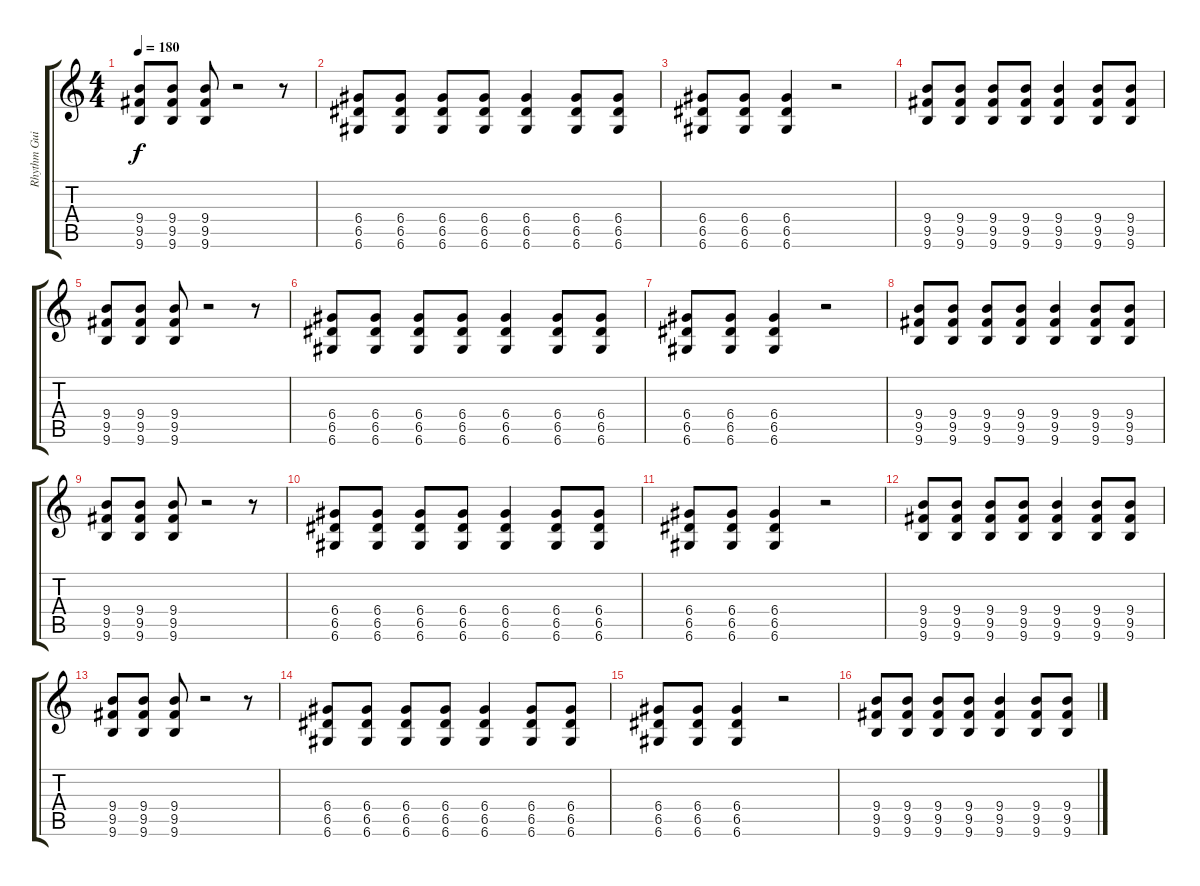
\track ("Rhythm Guitar" "Rhythm Gui") {instrument overdrivenguitar}
\staff {score tabs}
\tuning (E4 B3 G3 D3 A2 D2) {hide}
\ts (4 4)
\tempo 180
\clef g2
\ks c
(9.4 9.5 9.6).8{dy f} (9.4 9.5 9.6).8 (9.4 9.5 9.6).8 r.2 r.8 |
(6.4 6.5 6.6).8 (6.4 6.5 6.6).8 (6.4 6.5 6.6).8 (6.4 6.5 6.6).8 (6.4 6.5 6.6).4 (6.4 6.5 6.6).8 (6.4 6.5 6.6).8 |
(6.4 6.5 6.6).8 (6.4 6.5 6.6).8 (6.4 6.5 6.6).4 r.2 |
(9.4 9.5 9.6).8 (9.4 9.5 9.6).8 (9.4 9.5 9.6).8 (9.4 9.5 9.6).8 (9.4 9.5 9.6).4 (9.4 9.5 9.6).8 (9.4 9.5 9.6).8 |
(9.4 9.5 9.6).8 (9.4 9.5 9.6).8 (9.4 9.5 9.6).8 r.2 r.8 |
(6.4 6.5 6.6).8{volume 8} (6.4 6.5 6.6).8 (6.4 6.5 6.6).8 (6.4 6.5 6.6).8 (6.4 6.5 6.6).4 (6.4 6.5 6.6).8 (6.4 6.5 6.6).8 |
(6.4 6.5 6.6).8 (6.4 6.5 6.6).8 (6.4 6.5 6.6).4 r.2 |
(9.4 9.5 9.6).8 (9.4 9.5 9.6).8 (9.4 9.5 9.6).8 (9.4 9.5 9.6).8 (9.4 9.5 9.6).4 (9.4 9.5 9.6).8 (9.4 9.5 9.6).8 |
(9.4 9.5 9.6).8 (9.4 9.5 9.6).8 (9.4 9.5 9.6).8 r.2 r.8 |
(6.4 6.5 6.6).8 (6.4 6.5 6.6).8{volume 4} (6.4 6.5 6.6).8 (6.4 6.5 6.6).8 (6.4 6.5 6.6).4 (6.4 6.5 6.6).8 (6.4 6.5 6.6).8 |
(6.4 6.5 6.6).8 (6.4 6.5 6.6).8 (6.4 6.5 6.6).4 r.2 |
(9.4 9.5 9.6).8 (9.4 9.5 9.6).8 (9.4 9.5 9.6).8 (9.4 9.5 9.6).8 (9.4 9.5 9.6).4 (9.4 9.5 9.6).8 (9.4 9.5 9.6).8 |
(9.4 9.5 9.6).8 (9.4 9.5 9.6).8 (9.4 9.5 9.6).8 r.2 r.8 |
(6.4 6.5 6.6).8 (6.4 6.5 6.6).8 (6.4 6.5 6.6).8{volume 0} (6.4 6.5 6.6).8 (6.4 6.5 6.6).4 (6.4 6.5 6.6).8 (6.4 6.5 6.6).8 |
(6.4 6.5 6.6).8 (6.4 6.5 6.6).8 (6.4 6.5 6.6).4 r.2 |
(9.4 9.5 9.6).8 (9.4 9.5 9.6).8 (9.4 9.5 9.6).8 (9.4 9.5 9.6).8 (9.4 9.5 9.6).4 (9.4 9.5 9.6).8 (9.4 9.5 9.6).8
